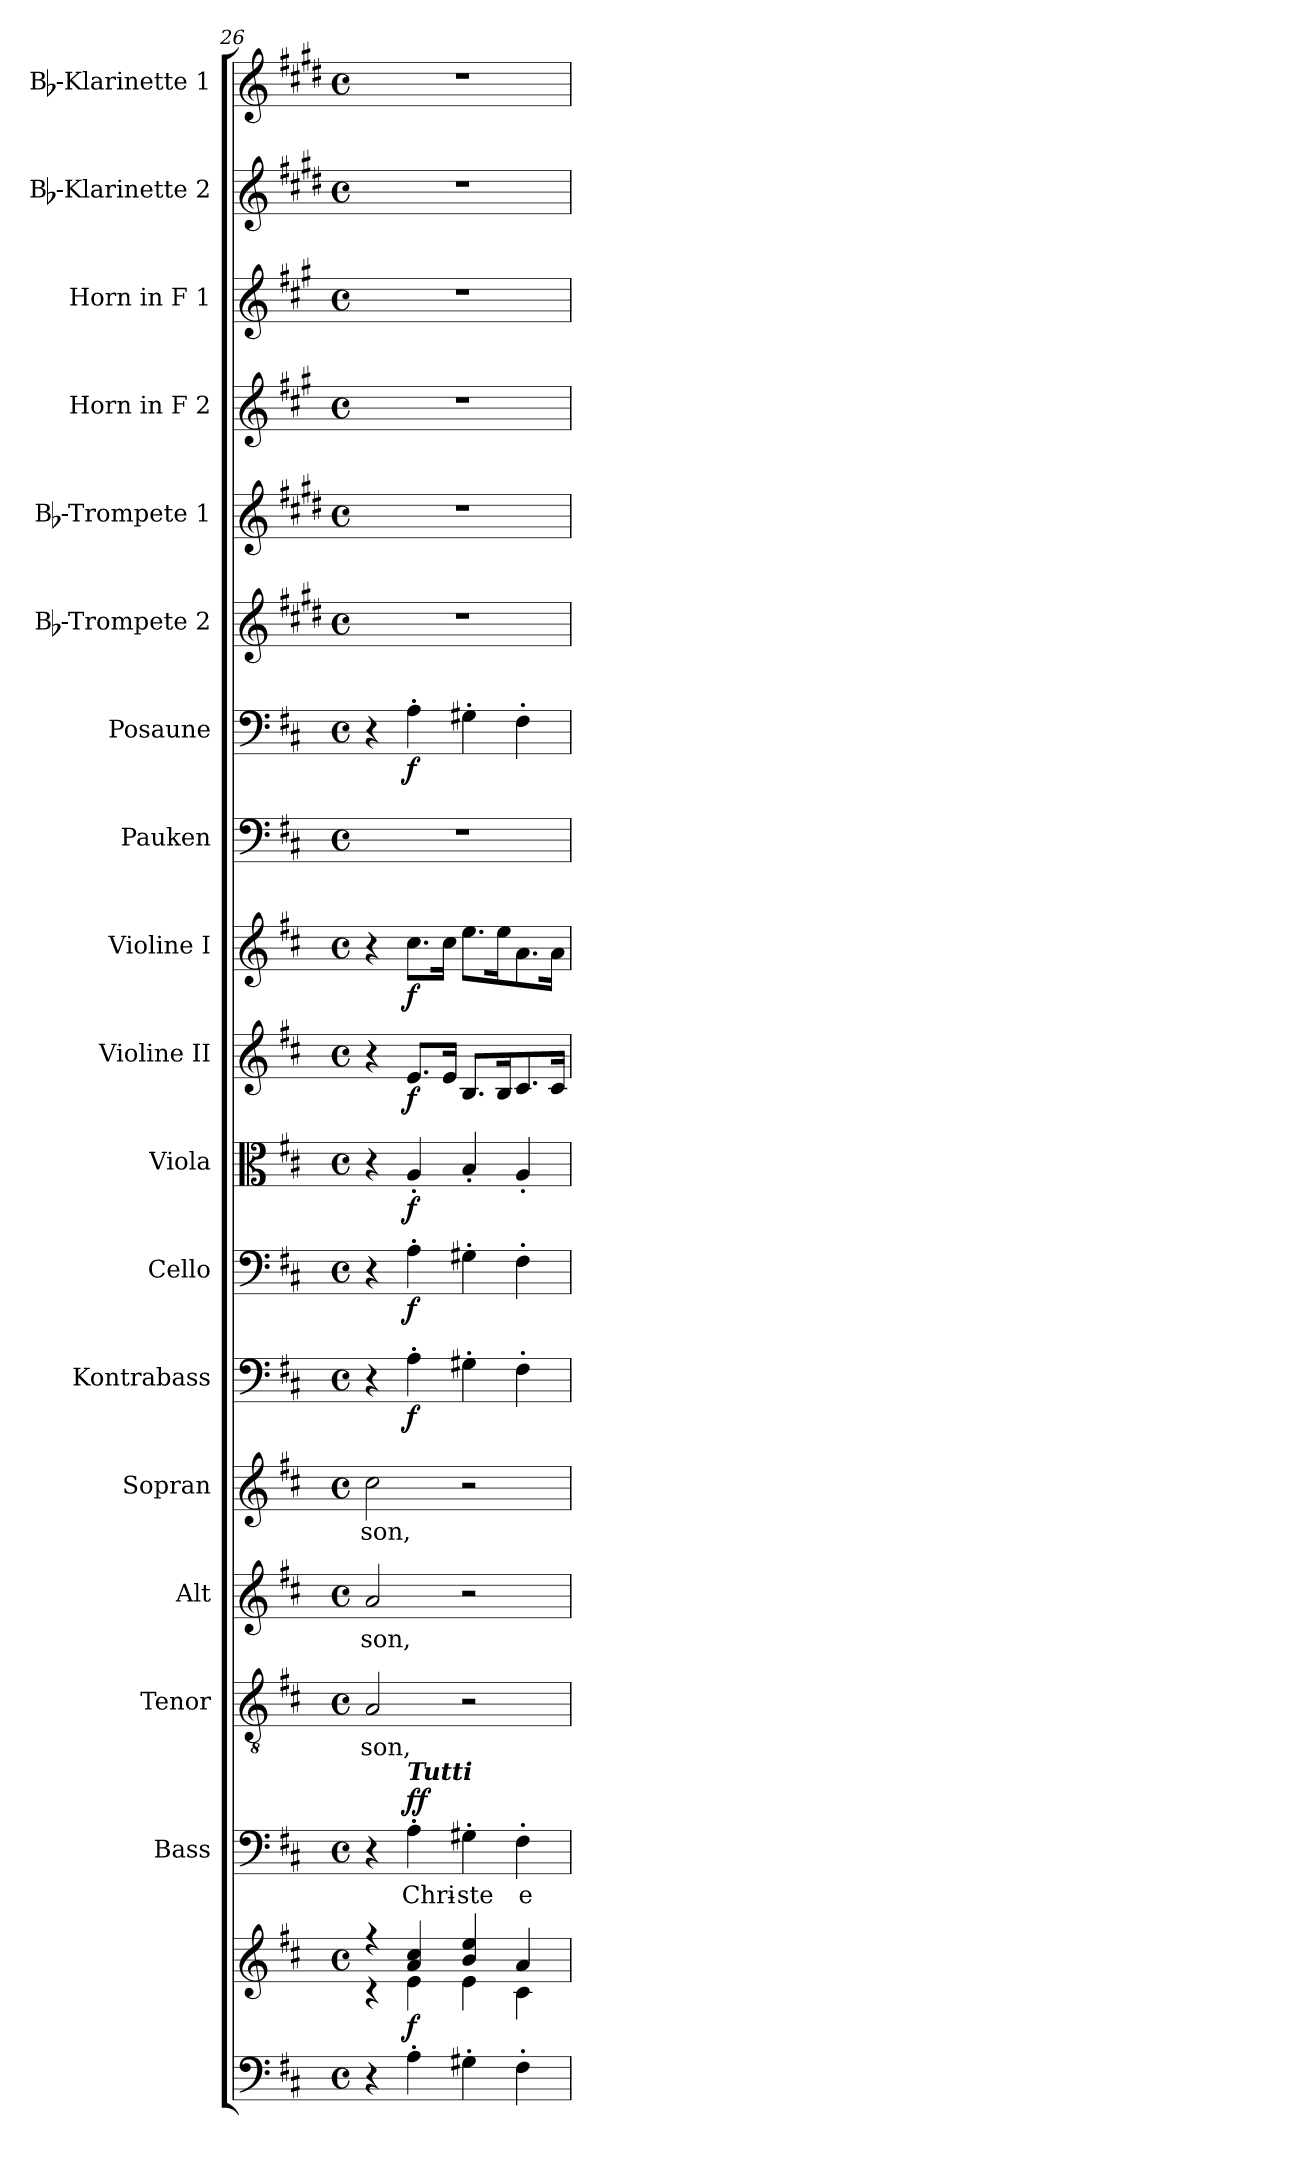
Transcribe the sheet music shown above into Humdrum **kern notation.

**kern	**kern	**dynam	**kern	**text	**dynam	**kern	**text	**kern	**text	**kern	**text	**kern	**dynam	**kern	**dynam	**kern	**dynam	**kern	**dynam	**kern	**dynam	**kern	**kern	**dynam	**kern	**kern	**kern	**kern	**kern	**kern
*part18	*part18	*part18	*part17	*part17	*part17	*part16	*part16	*part15	*part15	*part14	*part14	*part13	*part13	*part12	*part12	*part11	*part11	*part10	*part10	*part9	*part9	*part8	*part7	*part7	*part6	*part5	*part4	*part3	*part2	*part1
*staff19	*staff18	*staff18/19	*staff17	*staff17	*staff17	*staff16	*staff16	*staff15	*staff15	*staff14	*staff14	*staff13	*staff13	*staff12	*staff12	*staff11	*staff11	*staff10	*staff10	*staff9	*staff9	*staff8	*staff7	*staff7	*staff6	*staff5	*staff4	*staff3	*staff2	*staff1
*	*	*	*I"Bass	*	*	*I"Tenor	*	*I"Alt	*	*I"Sopran	*	*I"Kontrabass	*	*I"Cello	*	*I"Viola	*	*I"Violine II	*	*I"Violine I	*	*I"Pauken	*I"Posaune	*	*I"Bb-Trompete 2	*I"Bb-Trompete 1	*I"Horn in F 2	*I"Horn in F 1	*I"Bb-Klarinette 2	*I"Bb-Klarinette 1
*	*	*	*I'B.	*	*	*I'T.	*	*I'A.	*	*I'S.	*	*I'Kb.	*	*	*	*I'Vla.	*	*I'Vl. II	*	*I'Vl. I	*	*I'Pk.	*I'Pos.	*	*I'Bb Trp. 2	*I'Bb Trp. 1	*	*	*I'Bb Kl. 2	*I'Bb Kl. 1
*clefF4	*clefG2	*	*clefF4	*	*	*clefGv2	*	*clefG2	*	*clefG2	*	*clefF4	*	*clefF4	*	*clefC3	*	*clefG2	*	*clefG2	*	*clefF4	*clefF4	*	*clefG2	*clefG2	*clefG2	*clefG2	*clefG2	*clefG2
*	*	*	*	*	*	*	*	*	*	*	*	*ITrd7c12	*	*	*	*	*	*	*	*	*	*	*	*	*ITrd1c2	*ITrd1c2	*ITrd4c7	*ITrd4c7	*ITrd1c2	*ITrd1c2
*k[f#c#]	*k[f#c#]	*	*k[f#c#]	*	*	*k[f#c#]	*	*k[f#c#]	*	*k[f#c#]	*	*k[f#c#]	*	*k[f#c#]	*	*k[f#c#]	*	*k[f#c#]	*	*k[f#c#]	*	*k[f#c#]	*k[f#c#]	*	*k[f#c#]	*k[f#c#]	*k[f#c#]	*k[f#c#]	*k[f#c#]	*k[f#c#]
*D:	*D:	*	*D:	*	*	*D:	*	*D:	*	*D:	*	*D:	*	*D:	*	*D:	*	*D:	*	*D:	*	*D:	*D:	*	*D:	*D:	*D:	*D:	*D:	*D:
*M4/4	*M4/4	*	*M4/4	*	*	*M4/4	*	*M4/4	*	*M4/4	*	*M4/4	*	*M4/4	*	*M4/4	*	*M4/4	*	*M4/4	*	*M4/4	*M4/4	*	*M4/4	*M4/4	*M4/4	*M4/4	*M4/4	*M4/4
*met(c)	*met(c)	*	*met(c)	*	*	*met(c)	*	*met(c)	*	*met(c)	*	*met(c)	*	*met(c)	*	*met(c)	*	*met(c)	*	*met(c)	*	*met(c)	*met(c)	*	*met(c)	*met(c)	*met(c)	*met(c)	*met(c)	*met(c)
=26	=26	=26	=26	=26	=26	=26	=26	=26	=26	=26	=26	=26	=26	=26	=26	=26	=26	=26	=26	=26	=26	=26	=26	=26	=26	=26	=26	=26	=26	=26
*	*^	*	*	*	*	*	*	*	*	*	*	*	*	*	*	*	*	*	*	*	*	*	*	*	*	*	*	*	*	*
!	!	!	!	!	!	!	!	!LO:LY:b	!	!LO:LY:b	!	!LO:LY:b	!	!	!	!	!	!	!	!	!	!	!	!	!	!	!	!	!	!	!
4r	4r	4r	.	4r	.	.	2A/	-son,	2a/	-son,	2cc#\	-son,	4r	.	4r	.	4r	.	4r	.	4r	.	1r	4r	.	1r	1r	1r	1r	1r	1r
!	!	!	!	!LO:TX:a:Bi:t=Tutti	!	!	!	!	!	!	!	!	!	!	!	!	!	!	!	!	!	!	!	!	!	!	!	!	!	!	!
!	!	!	!LO:DY:b	!	!LO:LY:b	!LO:DY:a	!	!	!	!	!	!	!	!LO:DY:b	!	!LO:DY:b	!	!LO:DY:b	!	!LO:DY:b	!	!LO:DY:b	!	!	!LO:DY:b	!	!	!	!	!	!
4A'>\	4a/ 4cc#/	4e\	f	4A'>\	Chri-	ff	.	.	.	.	.	.	4AA'>\	f	4A'>\	f	4A'</	f	8.e/L	f	8.cc#\L	f	.	4A'>\	f	.	.	.	.	.	.
.	.	.	.	.	.	.	.	.	.	.	.	.	.	.	.	.	.	.	16e/Jk	.	16cc#\Jk	.	.	.	.	.	.	.	.	.	.
!	!	!	!	!	!LO:LY:b	!	!	!	!	!	!	!	!	!	!	!	!	!	!	!	!	!	!	!	!	!	!	!	!	!	!
4G#X'>\	4b/ 4ee/	4e\	.	4G#X'>\	-ste	.	2r	.	2r	.	2r	.	4GG#X'>\	.	4G#X'>\	.	4B'</	.	8.B/L	.	8.ee\L	.	.	4G#X'>\	.	.	.	.	.	.	.
.	.	.	.	.	.	.	.	.	.	.	.	.	.	.	.	.	.	.	16B/k	.	16ee\k	.	.	.	.	.	.	.	.	.	.
!	!	!	!	!	!LO:LY:b	!	!	!	!	!	!	!	!	!	!	!	!	!	!	!	!	!	!	!	!	!	!	!	!	!	!
4F#'>\	4a/	4c#\	.	4F#'>\	e-	.	.	.	.	.	.	.	4FF#'>\	.	4F#'>\	.	4A'</	.	8.c#/	.	8.a\	.	.	4F#'>\	.	.	.	.	.	.	.
.	.	.	.	.	.	.	.	.	.	.	.	.	.	.	.	.	.	.	16c#/Jk	.	16a\Jk	.	.	.	.	.	.	.	.	.	.
*	*v	*v	*	*	*	*	*	*	*	*	*	*	*	*	*	*	*	*	*	*	*	*	*	*	*	*	*	*	*	*	*
=	=	=	=	=	=	=	=	=	=	=	=	=	=	=	=	=	=	=	=	=	=	=	=	=	=	=	=	=	=	=
*-	*-	*-	*-	*-	*-	*-	*-	*-	*-	*-	*-	*-	*-	*-	*-	*-	*-	*-	*-	*-	*-	*-	*-	*-	*-	*-	*-	*-	*-	*-
